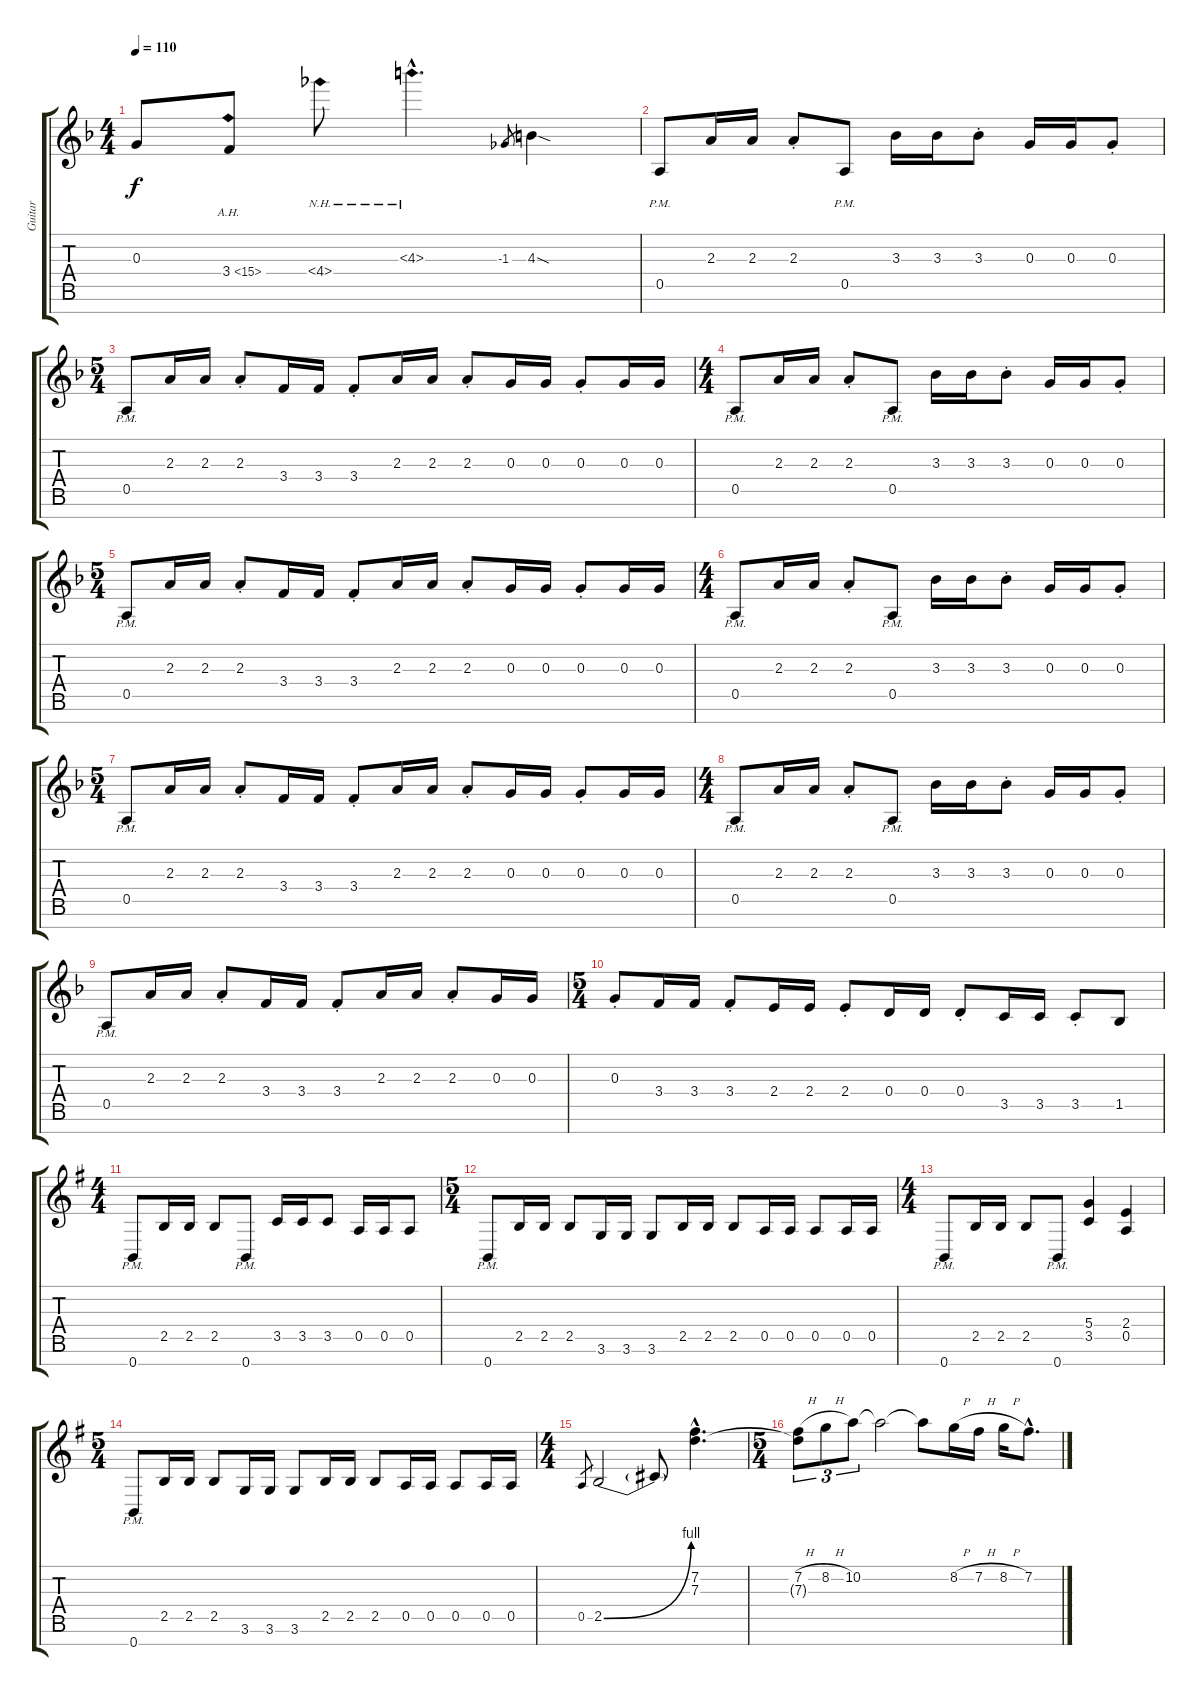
\track ("Guitar" "Guitar") {instrument distortionguitar}
\staff {score tabs}
\tuning (E4 B3 G3 D3 A2 E2 B1) {hide}
\ts (4 4)
\tempo 110
\clef g2
\ks f
0.3{t}.8{dy f} 3.4{ah 12}.8 4.4{nh}.8 4.3{nh hac}.4{d} -1.3.8{gr} 4.3{sod}.4 |
0.5{pm}.8 2.3.16 2.3.16 2.3{st}.8 0.5{pm}.8 3.3.16 3.3.16 3.3{st}.8 0.3.16 0.3.16 0.3{st}.8 |
\ts (5 4)
0.5{pm}.8 2.3.16 2.3.16 2.3{st}.8 3.4.16 3.4.16 3.4{st}.8 2.3.16 2.3.16 2.3{st}.8 0.3.16 0.3.16 0.3{st}.8 0.3.16 0.3.16 |
\ts (4 4)
0.5{pm}.8 2.3.16 2.3.16 2.3{st}.8 0.5{pm}.8 3.3.16 3.3.16 3.3{st}.8 0.3.16 0.3.16 0.3{st}.8 |
\ts (5 4)
0.5{pm}.8 2.3.16 2.3.16 2.3{st}.8 3.4.16 3.4.16 3.4{st}.8 2.3.16 2.3.16 2.3{st}.8 0.3.16 0.3.16 0.3{st}.8 0.3.16 0.3.16 |
\ts (4 4)
0.5{pm}.8 2.3.16 2.3.16 2.3{st}.8 0.5{pm}.8 3.3.16 3.3.16 3.3{st}.8 0.3.16 0.3.16 0.3{st}.8 |
\ts (5 4)
0.5{pm}.8 2.3.16 2.3.16 2.3{st}.8 3.4.16 3.4.16 3.4{st}.8 2.3.16 2.3.16 2.3{st}.8 0.3.16 0.3.16 0.3{st}.8 0.3.16 0.3.16 |
\ts (4 4)
0.5{pm}.8 2.3.16 2.3.16 2.3{st}.8 0.5{pm}.8 3.3.16 3.3.16 3.3{st}.8 0.3.16 0.3.16 0.3{st}.8 |
0.5{pm}.8 2.3.16 2.3.16 2.3{st}.8 3.4.16 3.4.16 3.4{st}.8 2.3.16 2.3.16 2.3{st}.8 0.3.16 0.3.16 |
\ts (5 4)
0.3{st}.8 3.4.16 3.4.16 3.4{st}.8 2.4.16 2.4.16 2.4{st}.8 0.4.16 0.4.16 0.4{st}.8 3.5.16 3.5.16 3.5{st}.8 1.5.8 |
\ts (4 4)
\ks g
0.7{pm}.8 2.5.16 2.5.16 2.5.8 0.7{pm}.8 3.5.16 3.5.16 3.5.8 0.5.16 0.5.16 0.5.8 |
\ts (5 4)
0.7{pm}.8 2.5.16 2.5.16 2.5.8 3.6.16 3.6.16 3.6.8 2.5.16 2.5.16 2.5.8 0.5.16 0.5.16 0.5.8 0.5.16 0.5.16 |
\ts (4 4)
0.7{pm}.8 2.5.16 2.5.16 2.5.8 0.7{pm}.8 (5.4 3.5).4 (2.4 0.5).4 |
\ts (5 4)
0.7{pm}.8 2.5.16 2.5.16 2.5.8 3.6.16 3.6.16 3.6.8 2.5.16 2.5.16 2.5.8 0.5.16 0.5.16 0.5.8 0.5.16 0.5.16 |
\ts (4 4)
0.5.8{gr} 2.5{be (bend 0 0 60 4)}.2 2.5{t}.8 (7.2{hac} 7.3{hac}).4{d} |
\ts (5 4)
(7.2{h} 7.3{t}).8{tu (3 2)} 8.2{h}.8{tu (3 2)} 10.2.8{tu (3 2)} 10.2{t}.2 10.2{t}.8 8.2{h}.16 7.2{h}.16 8.2{h}.16 7.2{hac}.8{d}
